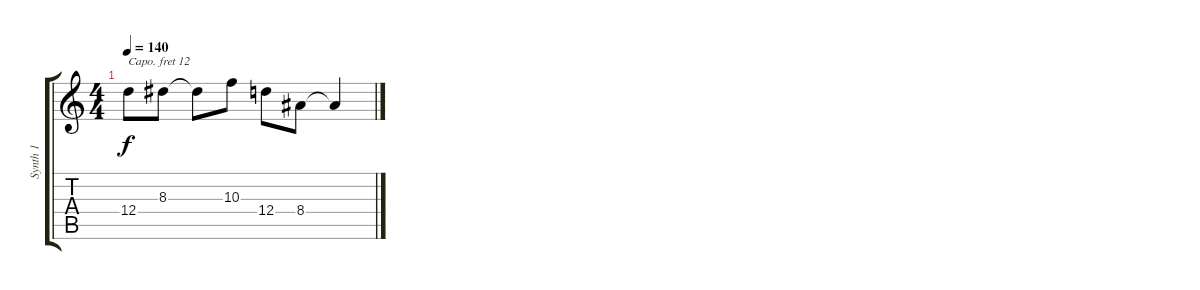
\track ("Synth 1" "Synth 1") {instrument electricpiano2}
\staff {score tabs}
\capo 12
\tuning (E4 B3 G3 D3 A2 E2) {hide}
\ts (4 4)
\tempo 140
\clef g2
\ks c
12.4.8{dy f volume 10} 8.3.8 8.3{t}.8 10.3.8 12.4.8 8.4.8 8.4{t}.4
